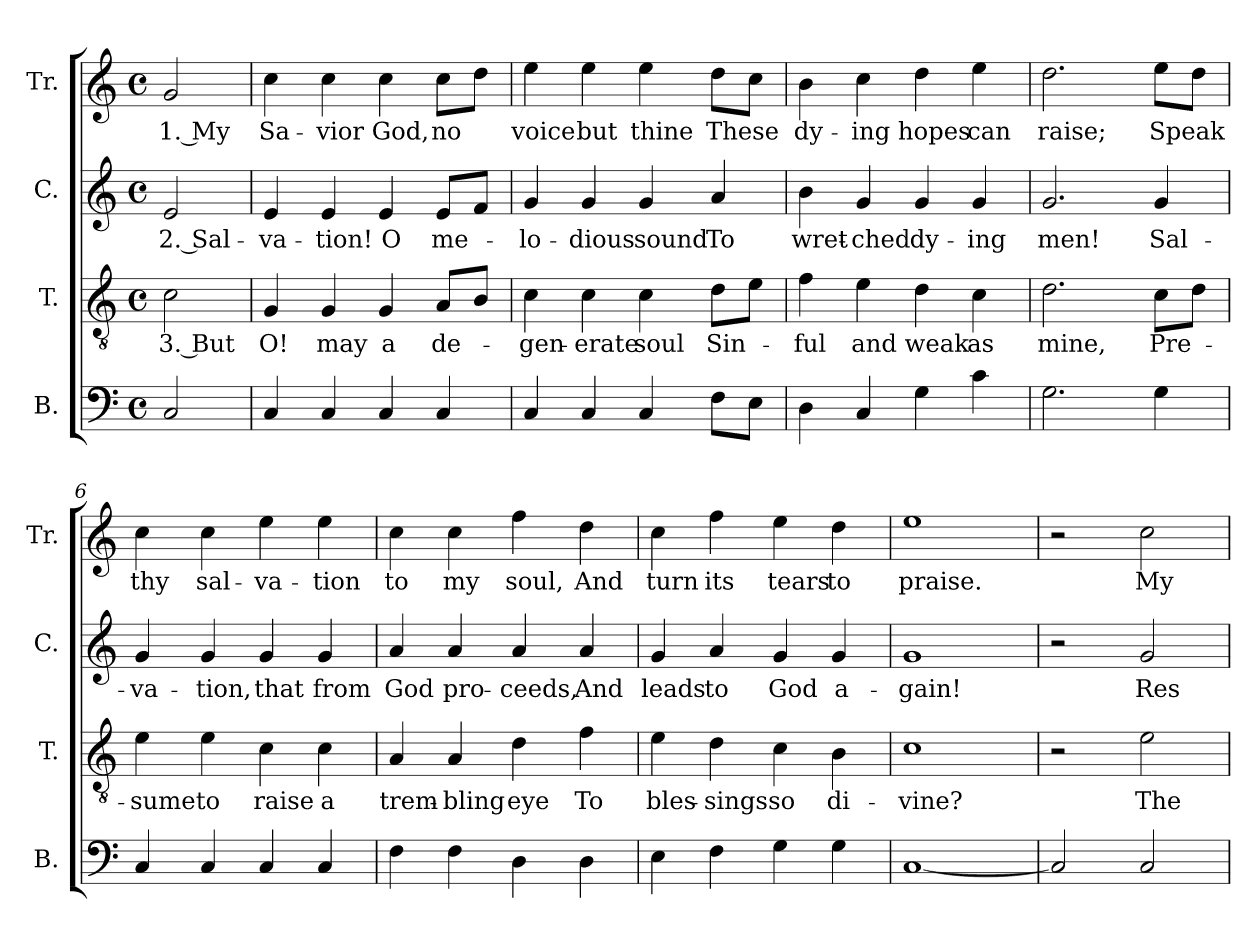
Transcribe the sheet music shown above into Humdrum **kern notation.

**kern	**kern	**text	**kern	**text	**kern	**text
*part4	*part3	*part3	*part2	*part2	*part1	*part1
*staff4	*staff3	*staff3	*staff2	*staff2	*staff1	*staff1
*I"B.	*I"T.	*	*I"C.	*	*I"Tr.	*
*I'B.	*I'T.	*	*I'C.	*	*I'Tr.	*
*clefF4	*clefGv2	*	*clefG2	*	*clefG2	*
*k[]	*k[]	*	*k[]	*	*k[]	*
*M4/4	*M4/4	*	*M4/4	*	*M4/4	*
*met(c)	*met(c)	*	*met(c)	*	*met(c)	*
*MM150	*MM150	*	*MM150	*	*MM150	*
=1	=1	=1	=1	=1	=1	=1
2C/	2c\	3. But	2e/	2. Sal-	2g/	1. My
=2	=2	=2	=2	=2	=2	=2
4C/	4G/	O!	4e/	-va-	4cc\	Sa-
4C/	4G/	may	4e/	-tion!	4cc\	-vior
4C/	4G/	a	4e/	O	4cc\	God,
4C/	8A/L	de-	8e/L	me-	8cc\L	no
.	8B/J	.	8f/J	.	8dd\J	.
=3	=3	=3	=3	=3	=3	=3
4C/	4c\	-gen-	4g/	-lo-	4ee\	voice
4C/	4c\	-erate	4g/	-dious	4ee\	but
4C/	4c\	soul	4g/	sound	4ee\	thine
8F\L	8d\L	Sin-	4a/	To	8dd\L	These
8E\J	8e\J	.	.	.	8cc\J	.
=4	=4	=4	=4	=4	=4	=4
4D\	4f\	-ful	4b\	wret-	4b\	dy-
4C/	4e\	and	4g/	-ched	4cc\	-ing
4G\	4d\	weak	4g/	dy-	4dd\	hopes
4c\	4c\	as	4g/	-ing	4ee\	can
=5	=5	=5	=5	=5	=5	=5
2.G\	2.d\	mine,	2.g/	men!	2.dd\	raise;
4G\	8c\L	Pre-	4g/	Sal-	8ee\L	Speak
.	8d\J	.	.	.	8dd\J	.
=6	=6	=6	=6	=6	=6	=6
4C/	4e\	-sume	4g/	-va-	4cc\	thy
4C/	4e\	to	4g/	-tion,	4cc\	sal-
4C/	4c\	raise	4g/	that	4ee\	-va-
4C/	4c\	a	4g/	from	4ee\	-tion
!!LO:LB:g=z
=7	=7	=7	=7	=7	=7	=7
4F\	4A/	trem-	4a/	God	4cc\	to
4F\	4A/	-bling	4a/	pro-	4cc\	my
4D\	4d\	eye	4a/	-ceeds,	4ff\	soul,
4D\	4f\	To	4a/	And	4dd\	And
=8	=8	=8	=8	=8	=8	=8
4E\	4e\	bles-	4g/	leads	4cc\	turn
4F\	4d\	-sings	4a/	to	4ff\	its
4G\	4c\	so	4g/	God	4ee\	tears
4G\	4B\	di-	4g/	a-	4dd\	to
=9	=9	=9	=9	=9	=9	=9
[1C	1c	-vine?	1g	-gain!	1ee	praise.
=10	=10	=10	=10	=10	=10	=10
2C/]	2r	.	2r	.	2r	.
2C/	2e\	The	2g/	Res-	2cc\	My
=	=	=	=	=	=	=
*-	*-	*-	*-	*-	*-	*-
